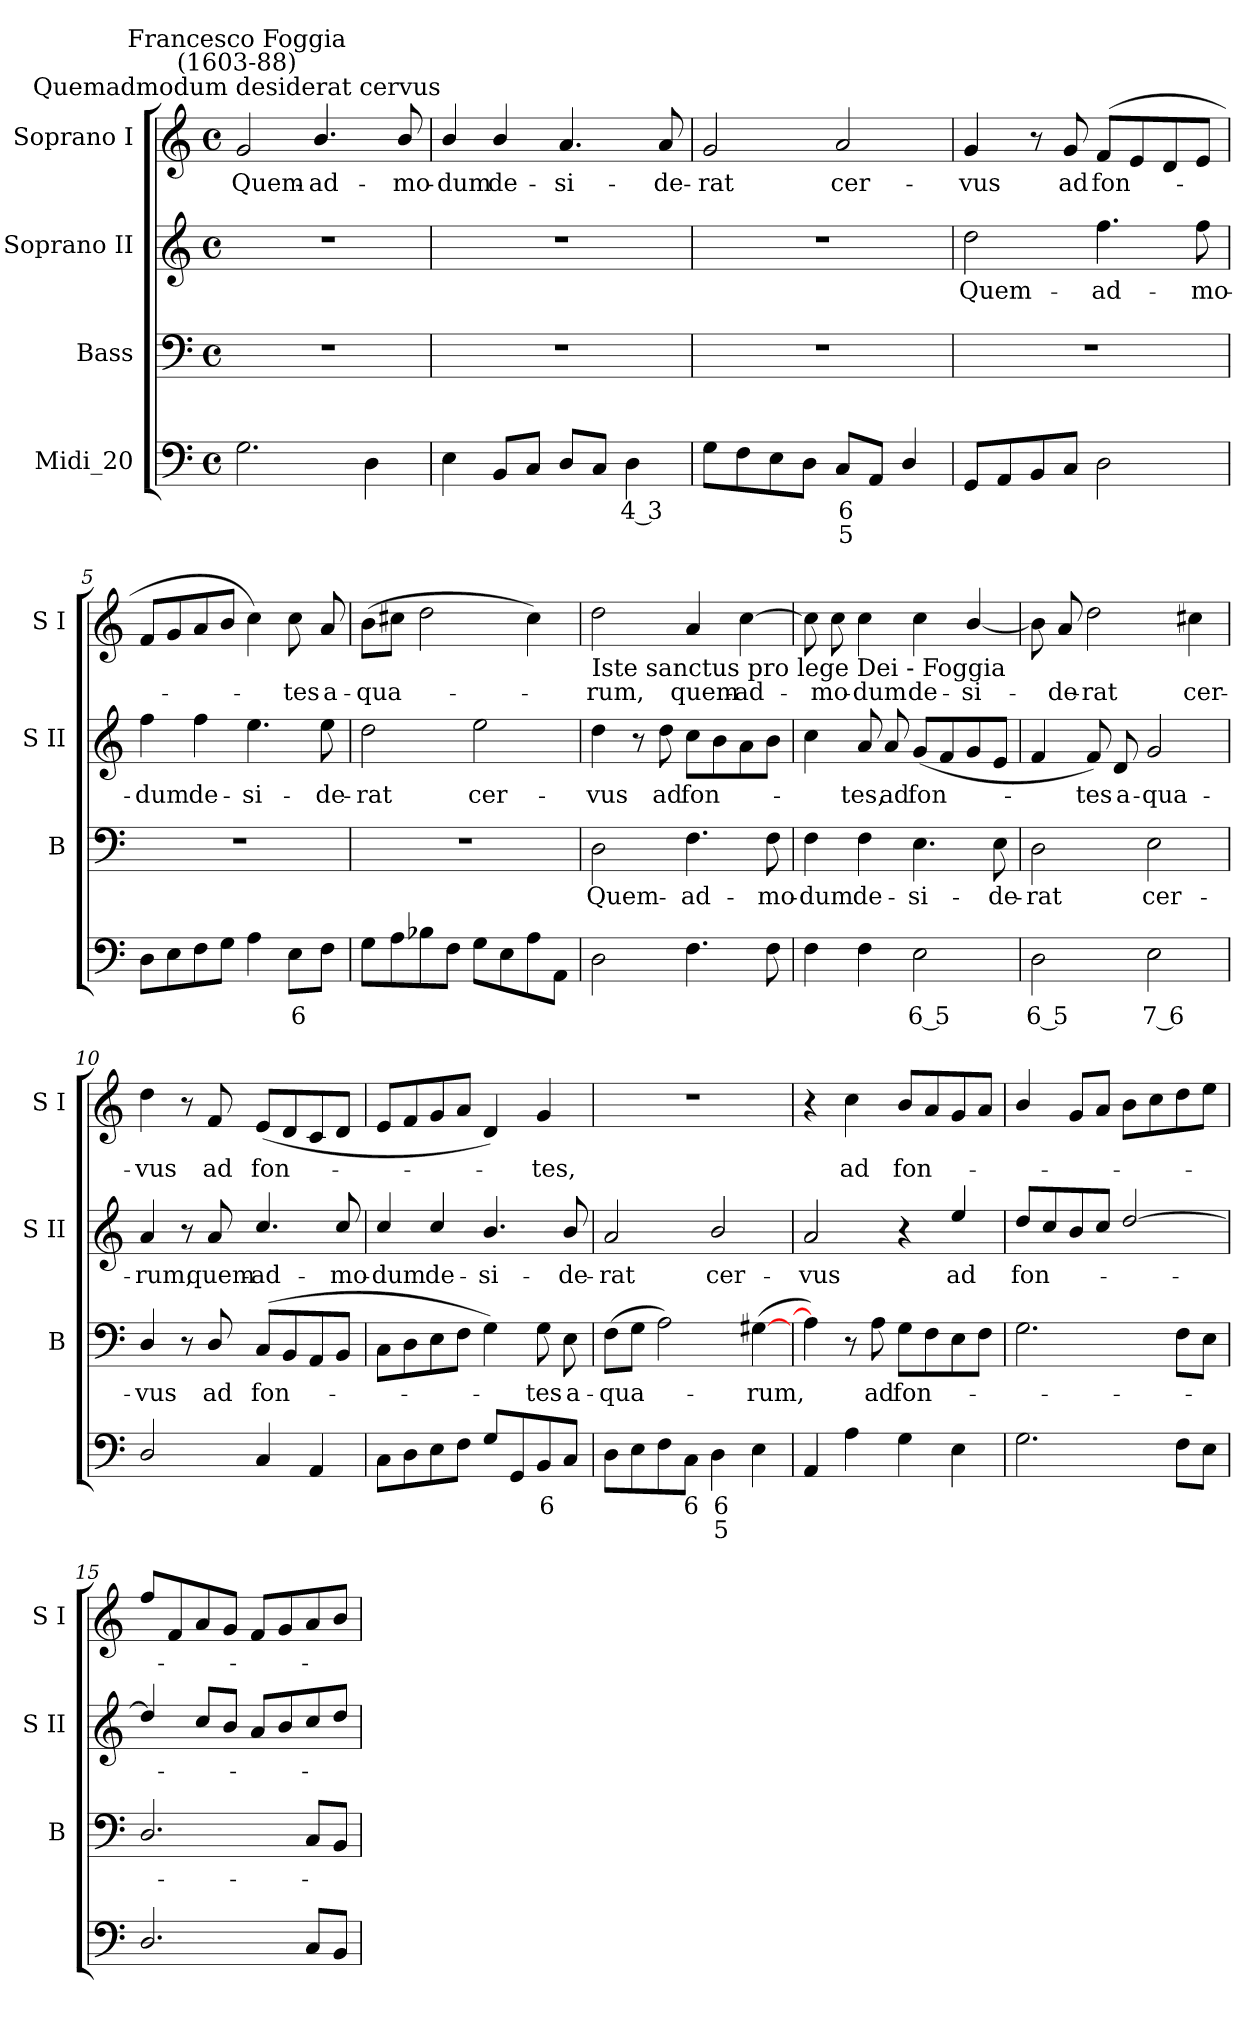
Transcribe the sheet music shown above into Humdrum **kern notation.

**kern	**text	**text	**kern	**text	**kern	**text	**kern	**text
*part4	*part4	*part4	*part3	*part3	*part2	*part2	*part1	*part1
*staff4	*staff4	*staff4	*staff3	*staff3	*staff2	*staff2	*staff1	*staff1
*I"Midi_20	*	*	*I"Bass	*	*I"Soprano II	*	*I"Soprano I	*
*	*	*	*I'B	*	*I'S II	*	*I'S I	*
*clefF4	*	*	*clefF4	*	*clefG2	*	*clefG2	*
*k[]	*	*	*k[]	*	*k[]	*	*k[]	*
*C:	*	*	*C:	*	*C:	*	*C:	*
*M4/4	*	*	*M4/4	*	*M4/4	*	*M4/4	*
*met(c)	*	*	*met(c)	*	*met(c)	*	*met(c)	*
=1	=1	=1	=1	=1	=1	=1	=1	=1
!	!	!	!	!	!	!	!LO:TX:a:cj:t=Quemadmodum desiderat cervus	!
!	!	!	!	!	!	!	!LO:TX:a:cj:t=Francesco Foggia\n(1603-88)	!
!	!	!	!	!	!	!	!	!LO:LY:b
2.G	.	.	1r	.	1r	.	2g	Quem-
!	!	!	!	!	!	!	!	!LO:LY:b
.	.	.	.	.	.	.	4.b/	-ad-
4D	.	.	.	.	.	.	.	.
!	!	!	!	!	!	!	!	!LO:LY:b
.	.	.	.	.	.	.	8b/	-mo-
=2	=2	=2	=2	=2	=2	=2	=2	=2
!	!	!	!	!	!	!	!	!LO:LY:b
4E	.	.	1r	.	1r	.	4b/	-dum
!	!	!	!	!	!	!	!	!LO:LY:b
8BBL	.	.	.	.	.	.	4b/	de-
8CJ	.	.	.	.	.	.	.	.
!	!	!	!	!	!	!	!	!LO:LY:b
8DL	.	.	.	.	.	.	4.a	-si-
8CJ	.	.	.	.	.	.	.	.
!	!LO:LY:b	!	!	!	!	!	!	!
4D	4 3	.	.	.	.	.	.	.
!	!	!	!	!	!	!	!	!LO:LY:b
.	.	.	.	.	.	.	8a	-de-
=3	=3	=3	=3	=3	=3	=3	=3	=3
!	!	!	!	!	!	!	!	!LO:LY:b
8GL	.	.	1r	.	1r	.	2g	-rat
8F	.	.	.	.	.	.	.	.
8E	.	.	.	.	.	.	.	.
8DJ	.	.	.	.	.	.	.	.
!	!LO:LY:b	!LO:LY:b	!	!	!	!	!	!LO:LY:b
8CL	6	5	.	.	.	.	2a	cer-
8AAJ	.	.	.	.	.	.	.	.
4D/	.	.	.	.	.	.	.	.
=4	=4	=4	=4	=4	=4	=4	=4	=4
!	!	!	!	!	!	!LO:LY:b	!	!LO:LY:b
8GGL	.	.	1r	.	2dd	Quem-	4g	-vus
8AA	.	.	.	.	.	.	.	.
8BB	.	.	.	.	.	.	8r	.
!	!	!	!	!	!	!	!	!LO:LY:b
8CJ	.	.	.	.	.	.	8g	ad
!	!	!	!	!	!	!LO:LY:b	!	!LO:LY:b
2D	.	.	.	.	4.ff	-ad-	(<8fL	fon-
.	.	.	.	.	.	.	8e	.
.	.	.	.	.	.	.	8d	.
!	!	!	!	!	!	!LO:LY:b	!	!
.	.	.	.	.	8ff	-mo-	8eJ	.
=5	=5	=5	=5	=5	=5	=5	=5	=5
!	!	!	!	!	!	!LO:LY:b	!	!
8DL	.	.	1r	.	4ff	-dum	8fL	.
8E	.	.	.	.	.	.	8g	.
!	!	!	!	!	!	!LO:LY:b	!	!
8F	.	.	.	.	4ff	de-	8a	.
8GJ	.	.	.	.	.	.	8bJ	.
!	!	!	!	!	!	!LO:LY:b	!	!
4A	.	.	.	.	4.ee	-si-	4cc)	.
!	!LO:LY:b	!	!	!	!	!	!	!LO:LY:b
8EL	6	.	.	.	.	.	8cc	tes
!	!	!	!	!	!	!LO:LY:b	!	!LO:LY:b
8FJ	.	.	.	.	8ee	-de-	8a	a-
!!LO:LB:g=z
=6	=6	=6	=6	=6	=6	=6	=6	=6
!	!	!	!	!	!	!LO:LY:b	!	!LO:LY:b
8GL	.	.	1r	.	2dd	-rat	(>8bL	-qua-
8A	.	.	.	.	.	.	8cc#XJ	.
8B-X	.	.	.	.	.	.	2dd	.
8FJ	.	.	.	.	.	.	.	.
!	!	!	!	!	!	!LO:LY:b	!	!
8GL	.	.	.	.	2ee	cer-	.	.
8E	.	.	.	.	.	.	.	.
8A	.	.	.	.	.	.	4cc#)	.
8AAJ	.	.	.	.	.	.	.	.
=7	=7	=7	=7	=7	=7	=7	=7	=7
!	!	!	!	!	!	!	!LO:TX:b:t=Iste sanctus pro lege Dei - Foggia	!
!	!	!	!	!LO:LY:b	!	!LO:LY:b	!	!LO:LY:b
2D	.	.	2D	Quem-	4dd	-vus	2dd	rum,
.	.	.	.	.	8r	.	.	.
!	!	!	!	!	!	!LO:LY:b	!	!
.	.	.	.	.	8dd	ad	.	.
!	!	!	!	!LO:LY:b	!	!LO:LY:b	!	!LO:LY:b
4.F	.	.	4.F	-ad-	8ccL	fon-	4a	quem-
.	.	.	.	.	8b	.	.	.
!	!	!	!	!	!	!	!	!LO:LY:b
.	.	.	.	.	8a	.	[4cc	-ad-
!	!	!	!	!LO:LY:b	!	!	!	!
8F	.	.	8F	-mo-	8bJ	.	.	.
=8	=8	=8	=8	=8	=8	=8	=8	=8
!	!	!	!	!LO:LY:b	!	!	!	!
4F	.	.	4F	-dum	4cc	.	8cc]	.
!	!	!	!	!	!	!	!	!LO:LY:b
.	.	.	.	.	.	.	8cc	mo-
!	!	!	!	!LO:LY:b	!	!LO:LY:b	!	!LO:LY:b
4F	.	.	4F	de-	8a	tes,	4cc	-dum
!	!	!	!	!	!	!LO:LY:b	!	!
.	.	.	.	.	8a	ad	.	.
!	!LO:LY:b	!	!	!LO:LY:b	!	!LO:LY:b	!	!LO:LY:b
2E	6 5	.	4.E	-si-	(<8gL	fon-	4cc	de-
.	.	.	.	.	8f	.	.	.
!	!	!	!	!	!	!	!	!LO:LY:b
.	.	.	.	.	8g	.	[4b/	-si-
!	!	!	!	!LO:LY:b	!	!	!	!
.	.	.	8E	-de-	8eJ	.	.	.
=9	=9	=9	=9	=9	=9	=9	=9	=9
!	!LO:LY:b	!	!	!LO:LY:b	!	!	!	!
2D	6 5	.	2D	-rat	4f	.	8b]	.
!	!	!	!	!	!	!	!	!LO:LY:b
.	.	.	.	.	.	.	8a	de-
!	!	!	!	!	!	!LO:LY:b	!	!LO:LY:b
.	.	.	.	.	8f)	tes	2dd	-rat
!	!	!	!	!	!	!LO:LY:b	!	!
.	.	.	.	.	8d	a-	.	.
!	!LO:LY:b	!	!	!LO:LY:b	!	!LO:LY:b	!	!
2E	7 6	.	2E	cer-	2g	-qua-	.	.
!	!	!	!	!	!	!	!	!LO:LY:b
.	.	.	.	.	.	.	4cc#X	cer-
!!LO:LB:g=z
=10	=10	=10	=10	=10	=10	=10	=10	=10
!	!	!	!	!LO:LY:b	!	!LO:LY:b	!	!LO:LY:b
*	*	*	*	*	*^	*	*	*
*	*	*	*	*	*	*^	*	*	*
2D/	.	.	4D/	-vus	4a	1ryy	1ryy	-rum,	4dd	-vus
.	.	.	8r	.	8r	.	.	.	8r	.
!	!	!	!	!LO:LY:b	!	!	!	!LO:LY:b	!	!LO:LY:b
.	.	.	8D/	ad	8a	.	.	quem-	8f	ad
!	!	!	!	!LO:LY:b	!	!	!	!LO:LY:b	!	!LO:LY:b
4C	.	.	(>8CL	fon-	4.cc	.	.	-ad-	(<8eL	fon-
.	.	.	8BB	.	.	.	.	.	8d	.
4AA	.	.	8AA	.	.	.	.	.	8c	.
!	!	!	!	!	!	!	!	!LO:LY:b	!	!
.	.	.	8BBJ	.	8cc	.	.	-mo-	8dJ	.
=11	=11	=11	=11	=11	=11	=11	=11	=11	=11	=11
!	!	!	!	!	!	!	!	!LO:LY:b	!	!
8CL	.	.	8CL	.	4cc	1ryy	1ryy	-dum	8eL	.
8D	.	.	8D	.	.	.	.	.	8f	.
!	!	!	!	!	!	!	!	!LO:LY:b	!	!
8E	.	.	8E	.	4cc	.	.	de-	8g	.
8FJ	.	.	8FJ	.	.	.	.	.	8aJ	.
!	!	!	!	!	!	!	!	!LO:LY:b	!	!
8GL	.	.	4G)	.	4.b/	.	.	-si-	4d)	.
8GG	.	.	.	.	.	.	.	.	.	.
!	!LO:LY:b	!	!	!LO:LY:b	!	!	!	!	!	!LO:LY:b
8BB	6	.	8G	tes	.	.	.	.	4g	tes,
!	!	!	!	!LO:LY:b	!	!	!	!LO:LY:b	!	!
8CJ	.	.	8E	a-	8b/	.	.	-de-	.	.
=12	=12	=12	=12	=12	=12	=12	=12	=12	=12	=12
!	!	!	!	!LO:LY:b	!	!	!	!LO:LY:b	!	!
8DL	.	.	(>8FL	-qua-	2a	1ryy	1ryy	-rat	1r	.
8E	.	.	8GJ	.	.	.	.	.	.	.
8F	.	.	2A)	.	.	.	.	.	.	.
!	!LO:LY:b	!	!	!	!	!	!	!	!	!
8CJ	6	.	.	.	.	.	.	.	.	.
!	!LO:LY:b	!LO:LY:b	!	!	!	!	!	!LO:LY:b	!	!
4D	6	5	.	.	2b/	.	.	cer-	.	.
!	!	!	!	!LO:LY:b	!	!	!	!	!	!
4E	.	.	(>[4G#X	rum,	.	.	.	.	.	.
=13	=13	=13	=13	=13	=13	=13	=13	=13	=13	=13
!	!	!	!	!	!	!	!	!LO:LY:b	!	!
4AA	.	.	4A])	.	2a	1ryy	1ryy	-vus	4r	.
!	!	!	!	!	!	!	!	!	!	!LO:LY:b
4A	.	.	8r	.	.	.	.	.	4cc	ad
!	!	!	!	!LO:LY:b	!	!	!	!	!	!
.	.	.	8A	ad	.	.	.	.	.	.
!	!	!	!	!LO:LY:b	!	!	!	!	!	!LO:LY:b
4G	.	.	8GL	fon-	4r	.	.	.	8bL	fon-
.	.	.	8F	.	.	.	.	.	8a	.
!	!	!	!	!	!	!	!	!LO:LY:b	!	!
4E	.	.	8E	.	4ee	.	.	ad	8g	.
.	.	.	8FJ	.	.	.	.	.	8aJ	.
=14	=14	=14	=14	=14	=14	=14	=14	=14	=14	=14
!	!	!	!	!	!	!	!	!LO:LY:b	!	!
2.G	.	.	2.G	.	8ddL	1ryy	1ryy	fon-	4b/	.
.	.	.	.	.	8cc	.	.	.	.	.
.	.	.	.	.	8b	.	.	.	8gL	.
.	.	.	.	.	8ccJ	.	.	.	8aJ	.
.	.	.	.	.	[2dd	.	.	.	8bL	.
.	.	.	.	.	.	.	.	.	8cc	.
8FL	.	.	8FL	.	.	.	.	.	8dd	.
8EJ	.	.	8EJ	.	.	.	.	.	8eeJ	.
!!LO:LB:g=z
=15	=15	=15	=15	=15	=15	=15	=15	=15	=15	=15
2.D/	.	.	2.D/	.	4dd]	1ryy	1ryy	.	8ff/L	.
.	.	.	.	.	.	.	.	.	8f/	.
.	.	.	.	.	8ccL	.	.	.	8a	.
.	.	.	.	.	8bJ	.	.	.	8gJ	.
.	.	.	.	.	8aL	.	.	.	8fL	.
.	.	.	.	.	8b	.	.	.	8g	.
8CL	.	.	8CL	.	8cc	.	.	.	8a	.
8BBJ	.	.	8BBJ	.	8ddJ	.	.	.	8bJ	.
*	*	*	*	*	*v	*v	*v	*	*	*
=	=	=	=	=	=	=	=	=
*-	*-	*-	*-	*-	*-	*-	*-	*-
